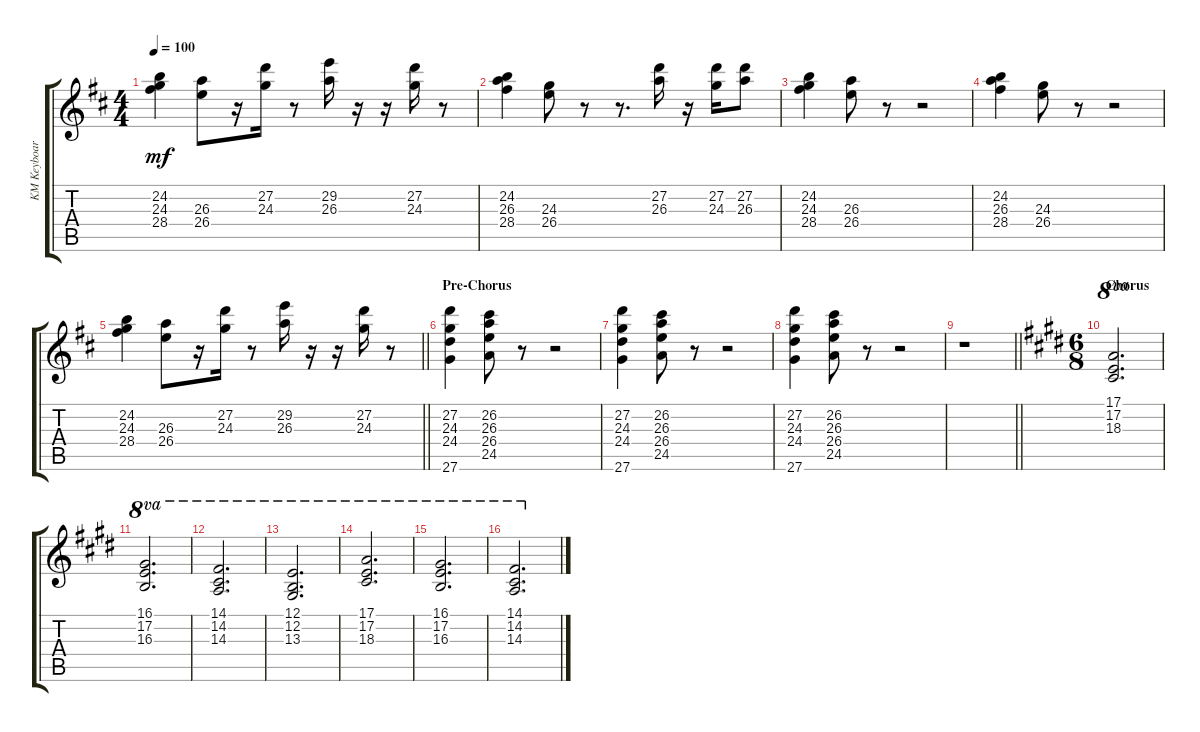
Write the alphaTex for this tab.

\track ("KM Keyboards" "KM Keyboar") {instrument lead5charang}
\staff {score tabs}
\tuning (E4 B3 G3 D3 A2 E2) {hide}
\ts (4 4)
\tempo 100
\clef g2
\ks d
(24.2 24.3 28.4).4{dy mf} (26.3 26.4).8 r.16 (27.2 24.3).16 r.8 (29.2 26.3).16 r.16 r.16 (27.2 24.3).16 r.8 |
(24.2 26.3 28.4).4 (24.3 26.4).8 r.8 r.8{d} (27.2 26.3).16 r.16 (27.2 24.3).16 (27.2 26.3).8 |
(24.2 24.3 28.4).4 (26.3 26.4).8 r.8 r.2 |
(24.2 26.3 28.4).4 (24.3 26.4).8 r.8 r.2 |
\barLineRight lightlight
(24.2 24.3 28.4).4 (26.3 26.4).8 r.16 (27.2 24.3).16 r.8 (29.2 26.3).16 r.16 r.16 (27.2 24.3).16 r.8 |
\section ("" "Pre-Chorus")
(27.2 24.3 24.4 27.6).4 (26.2 26.3 26.4 24.5).8 r.8 r.2 |
(27.2 24.3 24.4 27.6).4 (26.2 26.3 26.4 24.5).8 r.8 r.2 |
(27.2 24.3 24.4 27.6).4 (26.2 26.3 26.4 24.5).8 r.8 r.2 |
\barLineRight lightlight
r.1 |
\ts (6 8)
\section ("" "Chorus")
\ks e
(17.1 17.2 18.3).2{d ot 8va instrument churchorgan} |
(16.1 17.2 16.3).2{d ot 8va} |
(14.1 14.2 14.3).2{d ot 8va} |
(12.1 12.2 13.3).2{d ot 8va} |
(17.1 17.2 18.3).2{d ot 8va} |
(16.1 17.2 16.3).2{d ot 8va} |
(14.1 14.2 14.3).2{d ot 8va}
